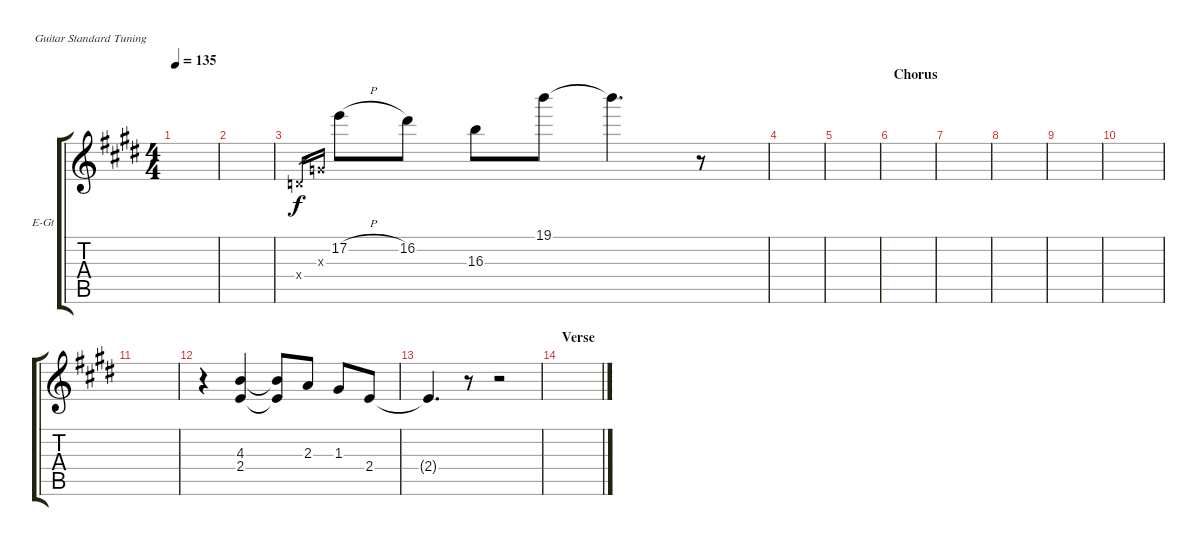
\defaultSystemsLayout 4
\bracketExtendMode groupsimilarinstruments
\firstSystemTrackNameOrientation horizontal
\otherSystemsTrackNameOrientation horizontal
\track ("FILLS" "E-Gt") {solo instrument distortionguitar}
\staff {score tabs}
\tuning (E4 B3 G3 D3 A2 E2)
\ts (4 4)
\tempo 135
\clef g2
\ks e
|
|
0.4{x}.16{gr} 0.3{x}.16{gr} 17.2{h}.8 16.2.8 16.3.8 19.1.8 19.1{t}.4{d} r.8 |
|
|
\section ("" "Chorus")
|
|
|
|
|
|
r.4 (4.3 2.4).4 (4.3{t} 2.4{t}).8 2.3.8 1.3.8 2.4.8 |
2.4{t}.4{d} r.8 r.2 |
\section ("" "Verse")
